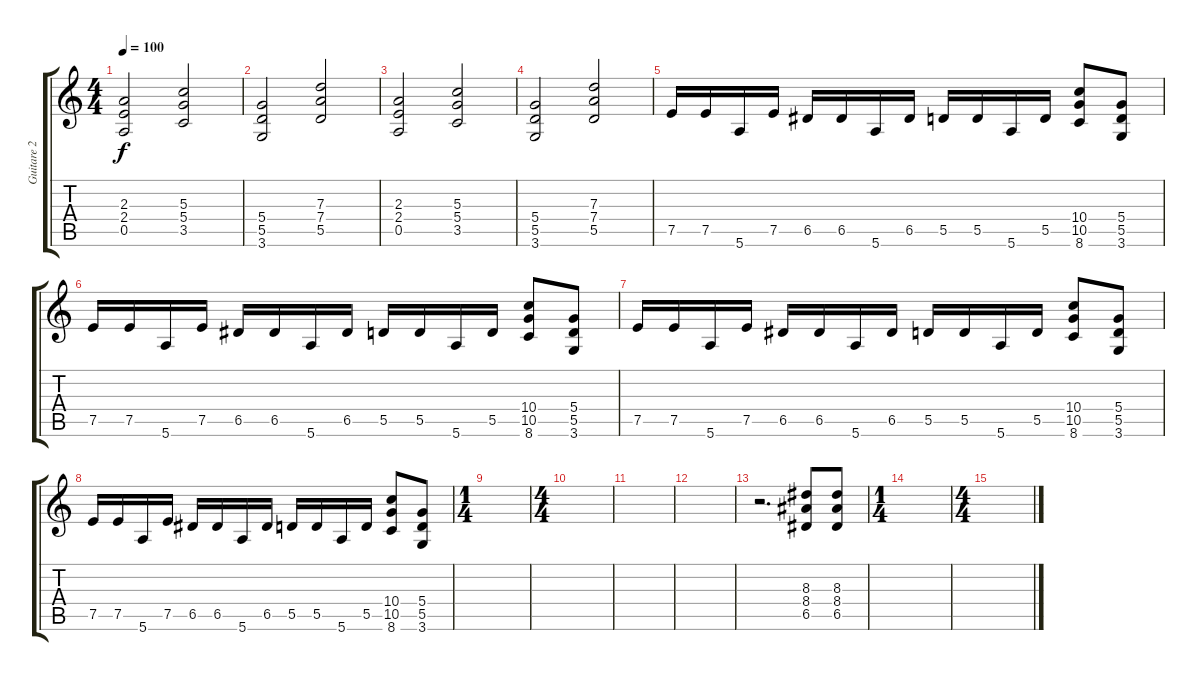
\track ("Guitare 2" "Guitare 2") {instrument electricguitarmuted}
\staff {score tabs}
\tuning (E4 B3 G3 D3 A2 E2) {hide}
\ts (4 4)
\tempo 100
\clef g2
\ks c
(2.3 2.4 0.5).2{dy f} (5.3 5.4 3.5).2 |
(5.4 5.5 3.6).2 (7.3 7.4 5.5).2 |
(2.3 2.4 0.5).2 (5.3 5.4 3.5).2 |
(5.4 5.5 3.6).2 (7.3 7.4 5.5).2 |
7.5.16{volume 10 instrument distortionguitar} 7.5.16 5.6.16 7.5.16 6.5.16 6.5.16 5.6.16 6.5.16 5.5.16 5.5.16 5.6.16 5.5.16 (10.4 10.5 8.6).8{volume 15} (5.4 5.5 3.6).8 |
7.5.16{volume 10 instrument distortionguitar} 7.5.16 5.6.16 7.5.16 6.5.16 6.5.16 5.6.16 6.5.16 5.5.16 5.5.16 5.6.16 5.5.16 (10.4 10.5 8.6).8{volume 15} (5.4 5.5 3.6).8 |
7.5.16{volume 10 instrument distortionguitar} 7.5.16 5.6.16 7.5.16 6.5.16 6.5.16 5.6.16 6.5.16 5.5.16 5.5.16 5.6.16 5.5.16 (10.4 10.5 8.6).8{volume 15} (5.4 5.5 3.6).8 |
7.5.16{volume 10 instrument distortionguitar} 7.5.16 5.6.16 7.5.16 6.5.16 6.5.16 5.6.16 6.5.16 5.5.16 5.5.16 5.6.16 5.5.16 (10.4 10.5 8.6).8{volume 15} (5.4 5.5 3.6).8 |
\ts (1 4)
|
\ts (4 4)
|
|
|
r.2{d} (8.3 8.4 6.5).8 (8.3 8.4 6.5).8 |
\ts (1 4)
|
\ts (4 4)
